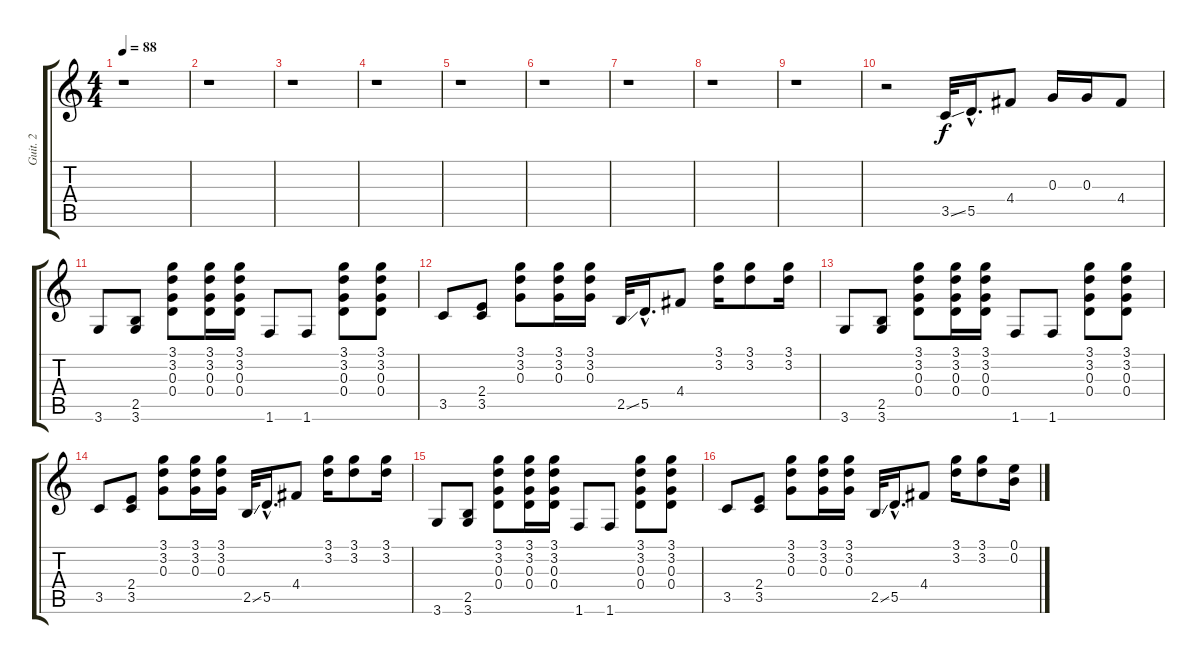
\track ("Guit. 2" "Guit. 2") {instrument overdrivenguitar}
\staff {score tabs}
\tuning (E4 B3 G3 D3 A2 E2) {hide}
\ts (4 4)
\tempo 88
\clef g2
\ks c
r.1{dy f} |
r.1 |
r.1 |
r.1 |
r.1 |
r.1 |
r.1 |
r.1 |
r.1 |
r.2 3.5{ss}.32 5.5{hac}.16{d} 4.4.8 0.3.16 0.3.16 4.4.8 |
3.6.8 (2.5 3.6).8 (3.1 3.2 0.3 0.4).8 (3.1 3.2 0.3 0.4).16 (3.1 3.2 0.3 0.4).16 1.6.8 1.6.8 (3.1 3.2 0.3 0.4).8 (3.1 3.2 0.3 0.4).8 |
3.5.8 (2.4 3.5).8 (3.1 3.2 0.3).8 (3.1 3.2 0.3).16 (3.1 3.2 0.3).16 2.5{ss}.32 5.5{hac}.16{d} 4.4.8 (3.1 3.2).16 (3.1 3.2).8 (3.1 3.2).16 |
3.6.8 (2.5 3.6).8 (3.1 3.2 0.3 0.4).8 (3.1 3.2 0.3 0.4).16 (3.1 3.2 0.3 0.4).16 1.6.8 1.6.8 (3.1 3.2 0.3 0.4).8 (3.1 3.2 0.3 0.4).8 |
3.5.8 (2.4 3.5).8 (3.1 3.2 0.3).8 (3.1 3.2 0.3).16 (3.1 3.2 0.3).16 2.5{ss}.32 5.5{hac}.16{d} 4.4.8 (3.1 3.2).16 (3.1 3.2).8 (3.1 3.2).16 |
3.6.8 (2.5 3.6).8 (3.1 3.2 0.3 0.4).8 (3.1 3.2 0.3 0.4).16 (3.1 3.2 0.3 0.4).16 1.6.8 1.6.8 (3.1 3.2 0.3 0.4).8 (3.1 3.2 0.3 0.4).8 |
3.5.8 (2.4 3.5).8 (3.1 3.2 0.3).8 (3.1 3.2 0.3).16 (3.1 3.2 0.3).16 2.5{ss}.32 5.5{hac}.16{d} 4.4.8 (3.1 3.2).16 (3.1 3.2).8 (0.1 0.2).16
